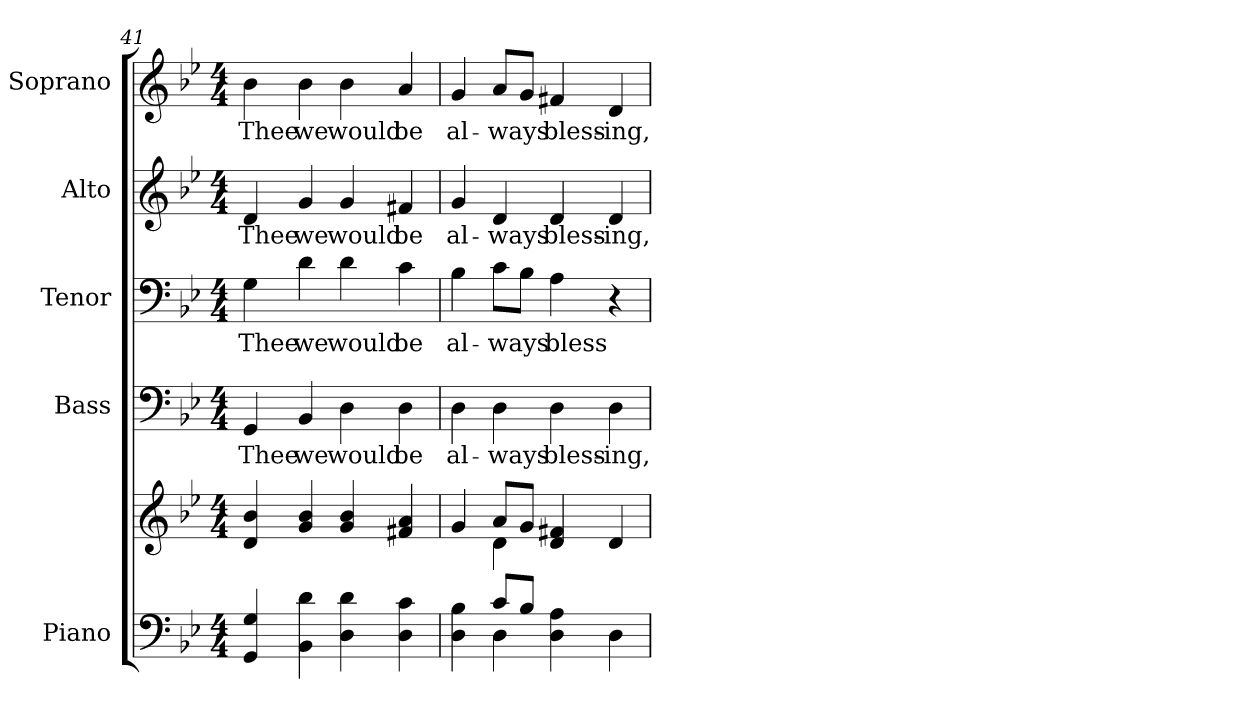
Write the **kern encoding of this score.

**kern	**kern	**kern	**text	**kern	**text	**kern	**text	**kern	**text
*part5	*part5	*part4	*part4	*part3	*part3	*part2	*part2	*part1	*part1
*staff6	*staff5	*staff4	*staff4	*staff3	*staff3	*staff2	*staff2	*staff1	*staff1
*I"Piano	*	*I"Bass	*	*I"Tenor	*	*I"Alto	*	*I"Soprano	*
*I'Pno.	*	*I'B.	*	*I'T.	*	*I'A.	*	*I'S.	*
!!LO:PB:g=z
*clefF4	*clefG2	*clefF4	*	*clefF4	*	*clefG2	*	*clefG2	*
*k[b-e-]	*k[b-e-]	*k[b-e-]	*	*k[b-e-]	*	*k[b-e-]	*	*k[b-e-]	*
*B-:	*B-:	*B-:	*	*B-:	*	*B-:	*	*B-:	*
*M4/4	*M4/4	*M4/4	*	*M4/4	*	*M4/4	*	*M4/4	*
=41	=41	=41	=41	=41	=41	=41	=41	=41	=41
!	!	!	!LO:LY:b:color=#000000	!	!	!	!	!	!
!	!	!	!	!	!LO:LY:b:color=#000000	!	!	!	!
!	!	!	!	!	!	!	!LO:LY:b:color=#000000	!	!
!	!	!	!	!	!	!	!	!	!LO:LY:b:color=#000000
4GGi/ 4Gi	4di/ 4b-i	4GGi/	Thee	4Gi\	Thee	4di/	Thee	4b-i\	Thee
!	!	!	!LO:LY:b:color=#000000	!	!	!	!	!	!
!	!	!	!	!	!LO:LY:b:color=#000000	!	!	!	!
!	!	!	!	!	!	!	!LO:LY:b:color=#000000	!	!
!	!	!	!	!	!	!	!	!	!LO:LY:b:color=#000000
4BB-i\ 4di	4gi/ 4b-i	4BB-i/	we	4di\	we	4gi/	we	4b-i\	we
!	!	!	!LO:LY:b:color=#000000	!	!	!	!	!	!
!	!	!	!	!	!LO:LY:b:color=#000000	!	!	!	!
!	!	!	!	!	!	!	!LO:LY:b:color=#000000	!	!
!	!	!	!	!	!	!	!	!	!LO:LY:b:color=#000000
4Di\ 4di	4gi/ 4b-i	4Di\	would	4di\	would	4gi/	would	4b-i\	would
!	!	!	!LO:LY:b:color=#000000	!	!	!	!	!	!
!	!	!	!	!	!LO:LY:b:color=#000000	!	!	!	!
!	!	!	!	!	!	!	!LO:LY:b:color=#000000	!	!
!	!	!	!	!	!	!	!	!	!LO:LY:b:color=#000000
4Di\ 4ci	4f#Xi/ 4ai	4Di\	be	4ci\	be	4f#Xi/	be	4ai/	be
=42	=42	=42	=42	=42	=42	=42	=42	=42	=42
*^	*^	*	*	*	*	*	*	*	*
!	!	!	!	!	!LO:LY:b:color=#000000	!	!	!	!	!	!
!	!	!	!	!	!	!	!LO:LY:b:color=#000000	!	!	!	!
!	!	!	!	!	!	!	!	!	!LO:LY:b:color=#000000	!	!
!	!	!	!	!	!	!	!	!	!	!	!LO:LY:b:color=#000000
4Di\ 4B-i	4ryy	4gi/	4ryy	4Di\	al-	4B-i\	al-	4gi/	al-	4gi/	al-
!	!	!	!	!	!LO:LY:b:color=#000000	!	!	!	!	!	!
!	!	!	!	!	!	!	!LO:LY:b:color=#000000	!	!	!	!
!	!	!	!	!	!	!	!	!	!LO:LY:b:color=#000000	!	!
!	!	!	!	!	!	!	!	!	!	!	!LO:LY:b:color=#000000
8ci/L	4Di\	8ai/L	4di\	4Di\	-ways	8ci\L	-ways	4di/	-ways	8ai/L	-ways
8B-i/J	.	8gi/J	.	.	.	8B-i\J	.	.	.	8gi/J	.
!	!	!	!	!	!LO:LY:b:color=#000000	!	!	!	!	!	!
!	!	!	!	!	!	!	!LO:LY:b:color=#000000	!	!	!	!
!	!	!	!	!	!	!	!	!	!LO:LY:b:color=#000000	!	!
!	!	!	!	!	!	!	!	!	!	!	!LO:LY:b:color=#000000
4Di\ 4Ai	2ryy	4di/ 4f#Xi	2ryy	4Di\	bless-	4Ai\	bless-	4di/	bless-	4f#Xi/	bless-
!	!	!	!	!	!LO:LY:b:color=#000000	!	!	!	!	!	!
!	!	!	!	!	!	!	!LO:LY:b:color=#000000	!	!	!	!
!	!	!	!	!	!	!	!	!	!LO:LY:b:color=#000000	!	!
!	!	!	!	!	!	!	!	!	!	!	!LO:LY:b:color=#000000
4Di\	.	4di/	.	4Di\	-ing,	4r	-ing,	4di/	-ing,	4di/	-ing,
*v	*v	*	*	*	*	*	*	*	*	*	*
*	*v	*v	*	*	*	*	*	*	*	*
=	=	=	=	=	=	=	=	=	=
*-	*-	*-	*-	*-	*-	*-	*-	*-	*-
